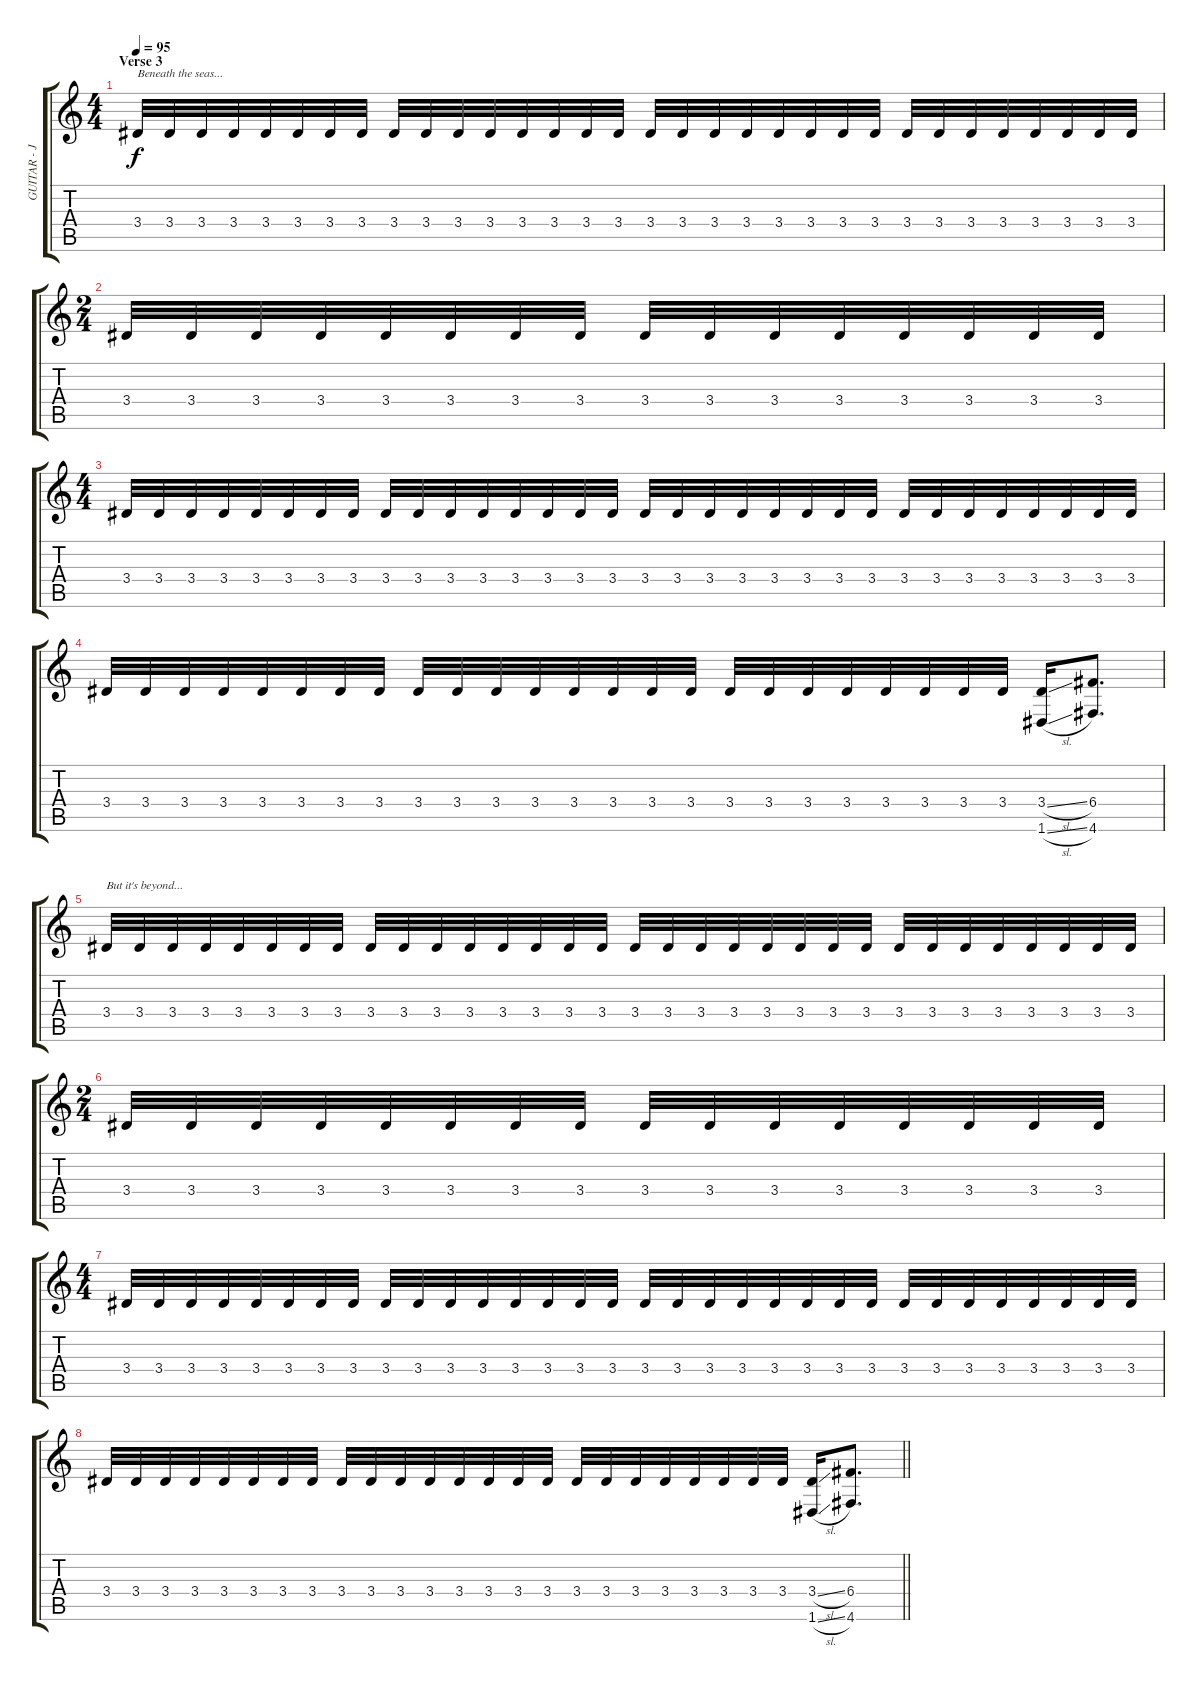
\track ("GUITAR - Joe Duplantier" "GUITAR - J") {instrument distortionguitar}
\staff {score tabs}
\tuning (D4 A3 F3 C3 G2 D2) {hide}
\ts (4 4)
\section ("" "Verse 3")
\tempo 95
\clef g2
\ks c
3.4.32{txt "Beneath the seas..." dy f} 3.4.32 3.4.32 3.4.32 3.4.32 3.4.32 3.4.32 3.4.32 3.4.32 3.4.32 3.4.32 3.4.32 3.4.32 3.4.32 3.4.32 3.4.32 3.4.32 3.4.32 3.4.32 3.4.32 3.4.32 3.4.32 3.4.32 3.4.32 3.4.32 3.4.32 3.4.32 3.4.32 3.4.32 3.4.32 3.4.32 3.4.32 |
\ts (2 4)
3.4.32 3.4.32 3.4.32 3.4.32 3.4.32 3.4.32 3.4.32 3.4.32 3.4.32 3.4.32 3.4.32 3.4.32 3.4.32 3.4.32 3.4.32 3.4.32 |
\ts (4 4)
3.4.32 3.4.32 3.4.32 3.4.32 3.4.32 3.4.32 3.4.32 3.4.32 3.4.32 3.4.32 3.4.32 3.4.32 3.4.32 3.4.32 3.4.32 3.4.32 3.4.32 3.4.32 3.4.32 3.4.32 3.4.32 3.4.32 3.4.32 3.4.32 3.4.32 3.4.32 3.4.32 3.4.32 3.4.32 3.4.32 3.4.32 3.4.32 |
3.4.32 3.4.32 3.4.32 3.4.32 3.4.32 3.4.32 3.4.32 3.4.32 3.4.32 3.4.32 3.4.32 3.4.32 3.4.32 3.4.32 3.4.32 3.4.32 3.4.32 3.4.32 3.4.32 3.4.32 3.4.32 3.4.32 3.4.32 3.4.32 (3.4{sl} 1.6{sl}).16 (6.4 4.6).8{d} |
3.4.32{txt "But it's beyond..."} 3.4.32 3.4.32 3.4.32 3.4.32 3.4.32 3.4.32 3.4.32 3.4.32 3.4.32 3.4.32 3.4.32 3.4.32 3.4.32 3.4.32 3.4.32 3.4.32 3.4.32 3.4.32 3.4.32 3.4.32 3.4.32 3.4.32 3.4.32 3.4.32 3.4.32 3.4.32 3.4.32 3.4.32 3.4.32 3.4.32 3.4.32 |
\ts (2 4)
3.4.32 3.4.32 3.4.32 3.4.32 3.4.32 3.4.32 3.4.32 3.4.32 3.4.32 3.4.32 3.4.32 3.4.32 3.4.32 3.4.32 3.4.32 3.4.32 |
\ts (4 4)
3.4.32 3.4.32 3.4.32 3.4.32 3.4.32 3.4.32 3.4.32 3.4.32 3.4.32 3.4.32 3.4.32 3.4.32 3.4.32 3.4.32 3.4.32 3.4.32 3.4.32 3.4.32 3.4.32 3.4.32 3.4.32 3.4.32 3.4.32 3.4.32 3.4.32 3.4.32 3.4.32 3.4.32 3.4.32 3.4.32 3.4.32 3.4.32 |
\barLineRight lightlight
3.4.32 3.4.32 3.4.32 3.4.32 3.4.32 3.4.32 3.4.32 3.4.32 3.4.32 3.4.32 3.4.32 3.4.32 3.4.32 3.4.32 3.4.32 3.4.32 3.4.32 3.4.32 3.4.32 3.4.32 3.4.32 3.4.32 3.4.32 3.4.32 (3.4{sl} 1.6{sl}).16 (6.4 4.6).8{d}
